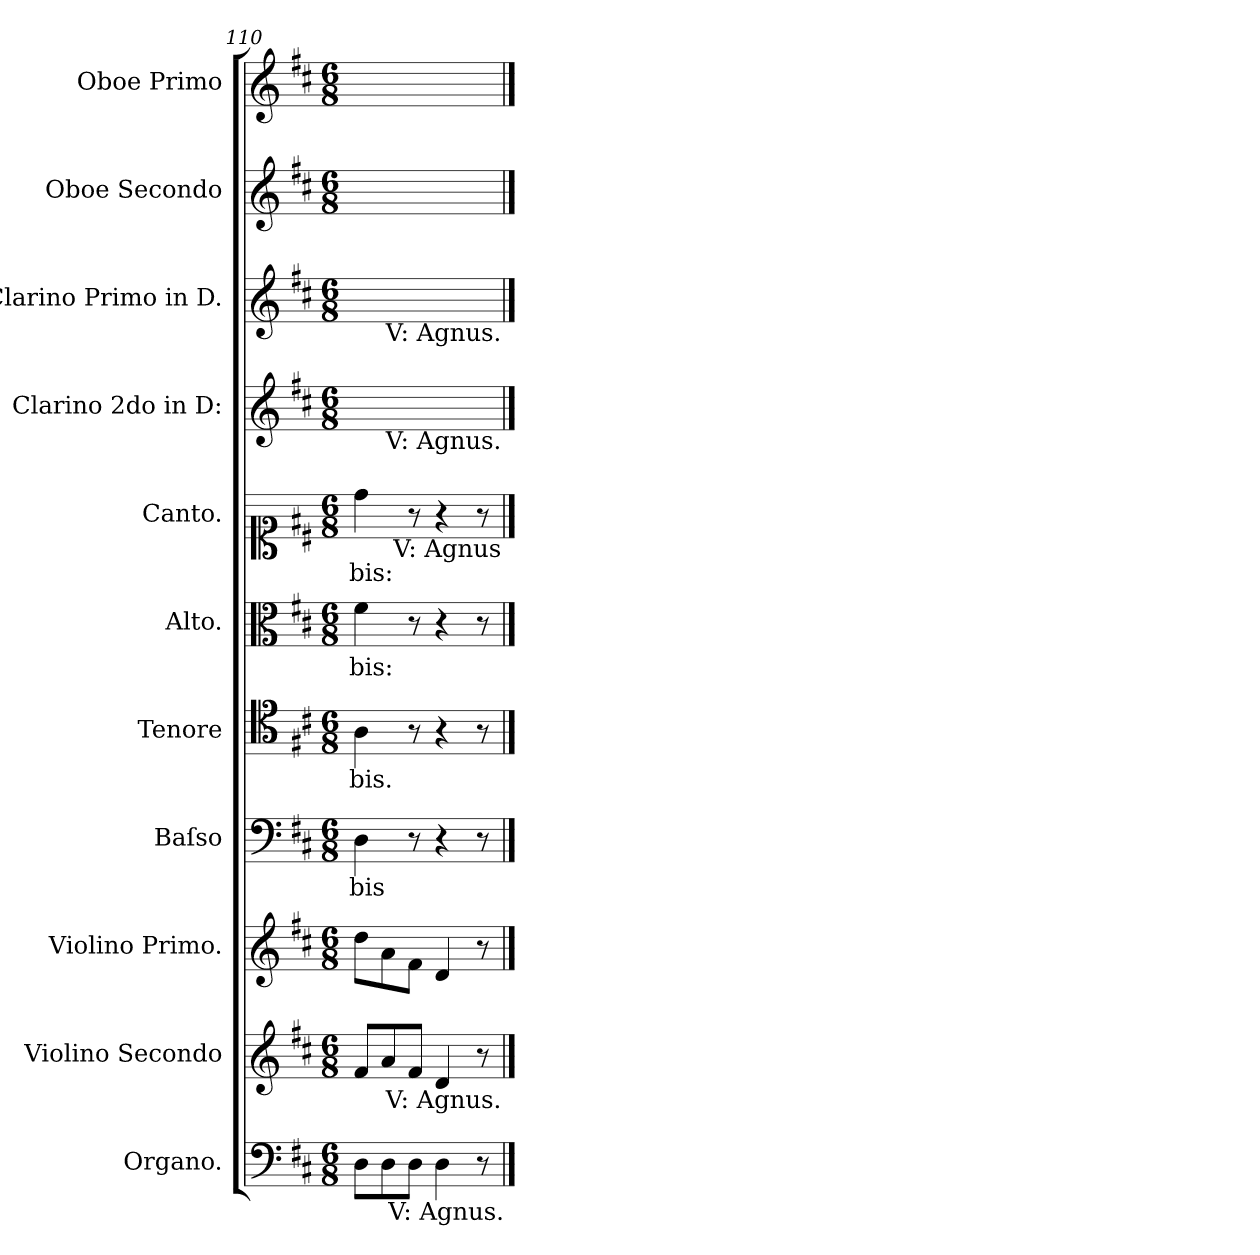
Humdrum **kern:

**kern	**kern	**kern	**kern	**text	**kern	**text	**kern	**text	**kern	**text	**kern	**kern	**kern	**kern
*part11	*part10	*part9	*part8	*part8	*part7	*part7	*part6	*part6	*part5	*part5	*part4	*part3	*part2	*part1
*staff11	*staff10	*staff9	*staff8	*staff8	*staff7	*staff7	*staff6	*staff6	*staff5	*staff5	*staff4	*staff3	*staff2	*staff1
*I"Organo.	*I"Violino Secondo	*I"Violino Primo.	*I"Baſso	*	*I"Tenore	*	*I"Alto.	*	*I"Canto.	*	*I"Clarino 2do in D:	*I"Clarino Primo in D.	*I"Oboe Secondo	*I"Oboe Primo
*I'org	*I'vl 2	*I'vl 1	*I'B	*	*I'T	*	*I'A	*	*	*	*I'clno 2 in D	*I'clno 1 in D	*I'ob 2	*I'ob 1
*clefF4	*clefG2	*clefG2	*clefF4	*	*clefC4	*	*clefC3	*	*clefC1	*	*clefG2	*clefG2	*clefG2	*clefG2
*k[f#c#]	*k[f#c#]	*k[f#c#]	*k[f#c#]	*	*k[f#c#]	*	*k[f#c#]	*	*k[f#c#]	*	*k[f#c#]	*k[f#c#]	*k[f#c#]	*k[f#c#]
*D:	*D:	*D:	*D:	*	*D:	*	*D:	*	*D:	*	*D:	*D:	*D:	*D:
*M6/8	*M6/8	*M6/8	*M6/8	*	*M6/8	*	*M6/8	*	*M6/8	*	*M6/8	*M6/8	*M6/8	*M6/8
=110	=110	=110	=110	=110	=110	=110	=110	=110	=110	=110	=110	=110	=110	=110
8D\L	8f#/L	8dd\L	4D\	-bis	4A\	-bis.	4f#\	-bis:	4dd\	-bis:	2.ryy	2.ryy	2.ryy	2.ryy
8D\	8a/	8a\	.	.	.	.	.	.	.	.	.	.	.	.
8D\J	8f#/J	8f#\J	8r	.	8r	.	8r	.	8r	.	.	.	.	.
4D\	4d/	4d/	4r	.	4r	.	4r	.	4r	.	.	.	.	.
8r	8r	8r	8r	.	8r	.	8r	.	8r	.	.	.	.	.
!	!	!	!	!	!	!	!	!	!	!	!	!LO:TX:b:t=V&colon; Agnus.	!	!
!	!	!	!	!	!	!	!	!	!	!	!LO:TX:b:t=V&colon; Agnus.	!	!	!
!	!	!	!	!	!	!	!	!	!LO:TX:b:t=V&colon; Agnus	!	!	!	!	!
!	!LO:TX:b:t=V&colon; Agnus.	!	!	!	!	!	!	!	!	!	!	!	!	!
!LO:TX:b:t=V&colon; Agnus.	!	!	!	!	!	!	!	!	!	!	!	!	!	!
==	==	==	==	==	==	==	==	==	==	==	==	==	==	==
*-	*-	*-	*-	*-	*-	*-	*-	*-	*-	*-	*-	*-	*-	*-
